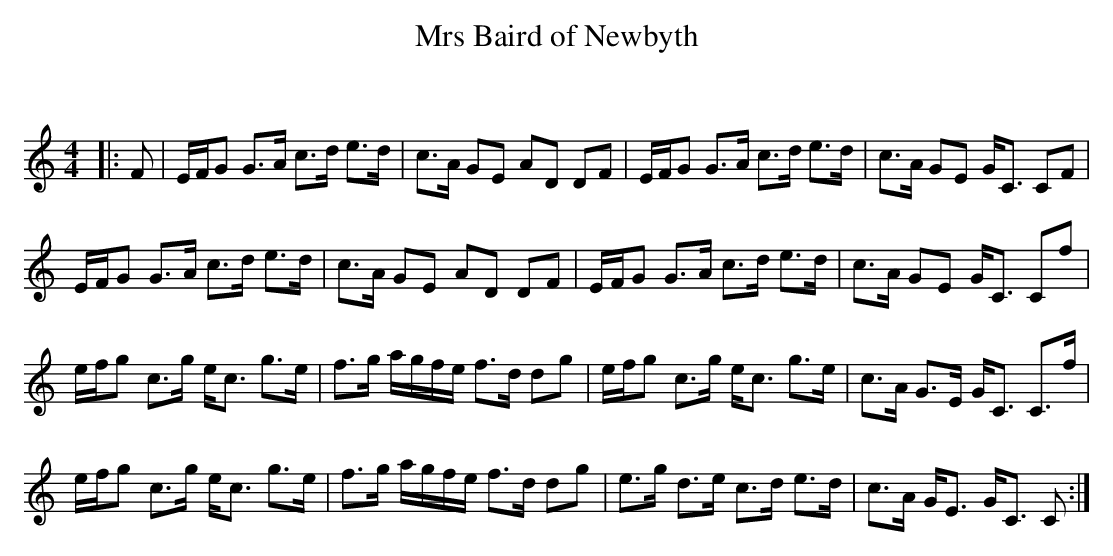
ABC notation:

X:1
T: Mrs Baird of Newbyth
C:
Q: 128
K:C
M:4/4
L:1/16
|:F2|EFG2 G3A c3d e3d|c3A G2E2 A2D2 D2F2|EFG2 G3A c3d e3d|c3A G2E2 GC3 C2F2|
EFG2 G3A c3d e3d|c3A G2E2 A2D2 D2F2|EFG2 G3A c3d e3d|c3A G2E2 GC3 C2f2|
efg2 c3g ec3 g3e|f3g agfe f3d d2g2|efg2 c3g ec3 g3e|c3A G3E GC3 C3f|
efg2 c3g ec3 g3e|f3g agfe f3d d2g2|e3g d3e c3d e3d|c3A GE3 GC3 C2:|
